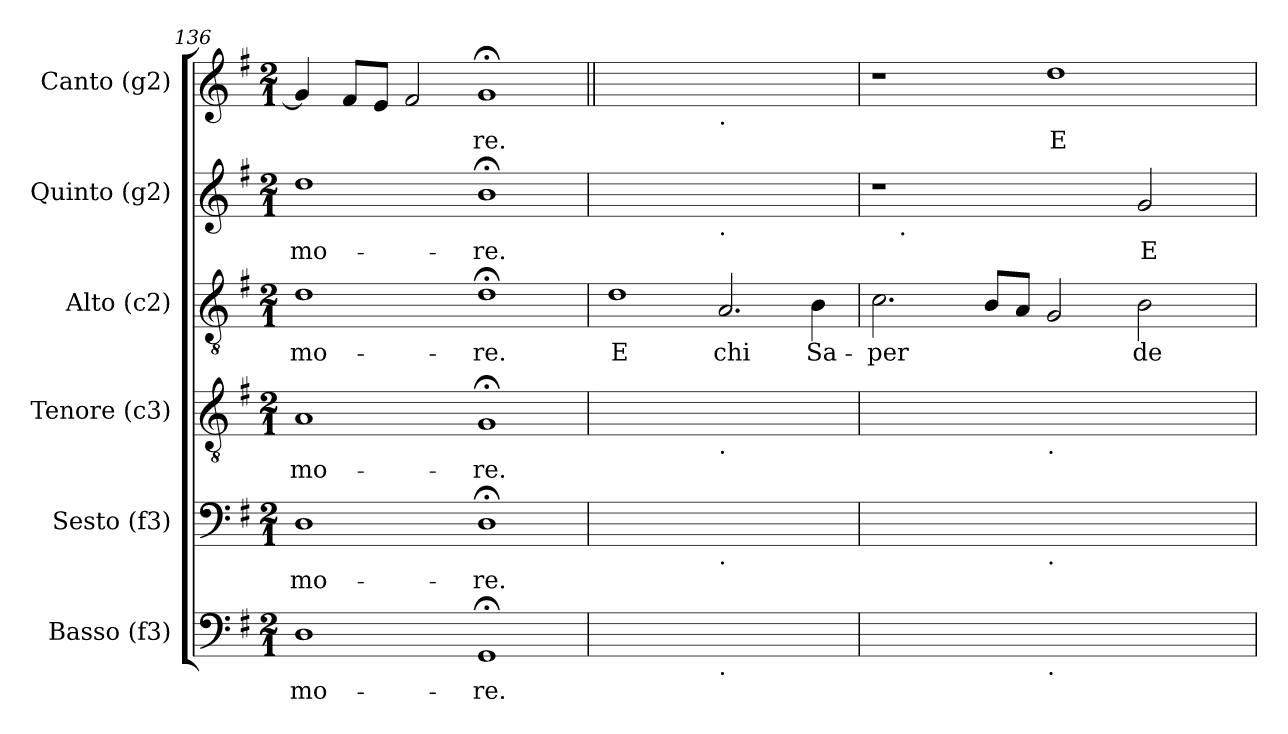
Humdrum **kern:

**kern	**text	**kern	**text	**kern	**text	**kern	**text	**kern	**text	**kern	**text
*part6	*part6	*part5	*part5	*part4	*part4	*part3	*part3	*part2	*part2	*part1	*part1
*staff6	*staff6	*staff5	*staff5	*staff4	*staff4	*staff3	*staff3	*staff2	*staff2	*staff1	*staff1
*I"Basso (f3)	*	*I"Sesto (f3)	*	*I"Tenore (c3)	*	*I"Alto (c2)	*	*I"Quinto (g2)	*	*I"Canto (g2)	*
*I'B.	*	*I'S.	*	*I'T.	*	*I'A.	*	*I'Q.	*	*I'C.	*
*clefF4	*	*clefF4	*	*clefGv2	*	*clefGv2	*	*clefG2	*	*clefG2	*
*k[f#]	*	*k[f#]	*	*k[f#]	*	*k[f#]	*	*k[f#]	*	*k[f#]	*
*G:	*	*G:	*	*G:	*	*G:	*	*G:	*	*G:	*
*M2/1	*	*M2/1	*	*M2/1	*	*M2/1	*	*M2/1	*	*M2/1	*
=136	=136	=136	=136	=136	=136	=136	=136	=136	=136	=136	=136
!	!LO:LY:b:cj	!	!LO:LY:b:cj	!	!LO:LY:b:cj	!	!LO:LY:b:cj	!	!LO:LY:b:cj	!	!
1D	-mo-	1D	-mo-	1A	-mo-	1d	-mo-	1dd	-mo-	4g/]	.
.	.	.	.	.	.	.	.	.	.	8f#/L	.
.	.	.	.	.	.	.	.	.	.	8e/J	.
.	.	.	.	.	.	.	.	.	.	2f#/	.
!	!LO:LY:b:cj	!	!LO:LY:b:cj	!	!LO:LY:b:cj	!	!LO:LY:b:cj	!	!LO:LY:b:cj	!	!LO:LY:b:cj
1GG;<	-re.	1D;<	-re.	1G;<	-re.	1d;<	-re.	1b;<	-re.	1g;<	-re.
=137	=137||	=137	=137||	=137	=137||	=137	=137||	=137	=137||	=137||	=137||
!	!	!	!	!	!	!	!LO:LY:b:cj	!	!	!	!
1ryy	.	1ryy	.	1ryy	.	1d	E	1ryy	.	1ryy	.
!	!	!	!	!	!	!	!	!	!	!LO:TX:b:t=.	!
!	!	!	!	!	!	!	!	!LO:TX:b:t=.	!	!	!
!	!	!	!	!LO:TX:b:t=.	!	!	!	!	!	!	!
!	!	!LO:TX:b:t=.	!	!	!	!	!	!	!	!	!
!LO:TX:b:t=.	!	!	!	!	!	!	!	!	!	!	!
!	!	!	!	!	!	!	!LO:LY:b:cj	!	!	!	!
1ryy	.	1ryy	.	1ryy	.	2.A/	chi	1ryy	.	1ryy	.
!	!	!	!	!	!	!	!LO:LY:b:cj	!	!	!	!
.	.	.	.	.	.	4B\	Sa-	.	.	.	.
!!LO:LB:g=z
=138	=138	=138	=138	=138	=138	=138	=138	=138	=138	=138	=138
!	!	!	!	!	!	!	!LO:LY:b	!	!	!	!
*	*	*	*	*	*	*	*	*^	*	*	*
1ryy	.	1ryy	.	1ryy	.	2.c\	-per	1r	16.ryy	.	1r	.
!	!	!	!	!	!	!	!	!	!LO:TX:b:t=.	!	!	!
.	.	.	.	.	.	.	.	.	1ryy	.	.	.
.	.	.	.	.	.	8B/L	.	.	.	.	.	.
.	.	.	.	.	.	8A/J	.	.	.	.	.	.
!	!	!	!	!LO:TX:b:t=.	!	!	!	!	!	!	!	!
!	!	!LO:TX:b:t=.	!	!	!	!	!	!	!	!	!	!
!LO:TX:b:t=.	!	!	!	!	!	!	!	!	!	!	!	!
!	!	!	!	!	!	!	!	!	!	!	!	!LO:LY:b:cj
1ryy	.	1ryy	.	1ryy	.	2G/	.	2ryy	.	.	1dd	E
.	.	.	.	.	.	.	.	.	2ryy	.	.	.
!	!	!	!	!	!	!	!LO:LY:b:cj	!	!	!LO:LY:b:cj	!	!
.	.	.	.	.	.	2B\	de-	2g/	.	E	.	.
.	.	.	.	.	.	.	.	.	4ryy	.	.	.
.	.	.	.	.	.	.	.	.	8ryy	.	.	.
.	.	.	.	.	.	.	.	.	32ryy	.	.	.
*	*	*	*	*	*	*	*	*v	*v	*	*	*
=	=	=	=	=	=	=	=	=	=	=	=
*-	*-	*-	*-	*-	*-	*-	*-	*-	*-	*-	*-
